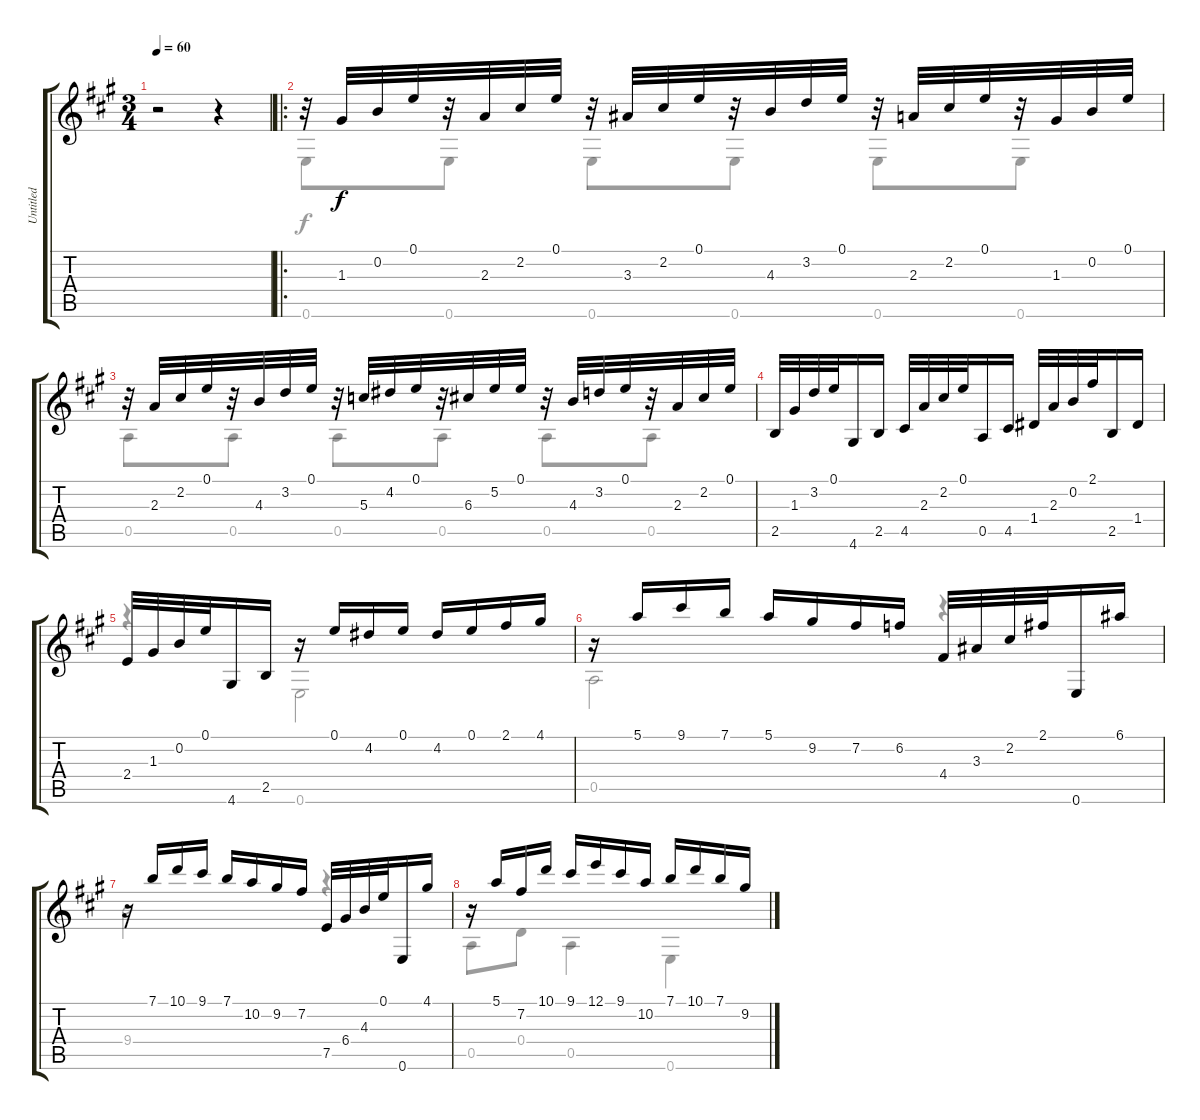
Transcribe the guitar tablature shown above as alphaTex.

\track ("Untitled" "Untitled") {instrument acousticguitarnylon}
\staff {score tabs}
\tuning (E4 B3 G3 D3 A2 E2) {hide}
\voice
\ts (3 4)
\tempo 60
\clef g2
\ks a
r.2{dy f} r.4 |
\ro
r.32 1.3.32 0.2.32 0.1.32 r.32 2.3.32 2.2.32 0.1.32 r.32 3.3.32 2.2.32 0.1.32 r.32 4.3.32 3.2.32 0.1.32 r.32 2.3.32 2.2.32 0.1.32 r.32 1.3.32 0.2.32 0.1.32 |
r.32 2.3.32 2.2.32 0.1.32 r.32 4.3.32 3.2.32 0.1.32 r.32 5.3.32 4.2.32 0.1.32 r.32 6.3.32 5.2.32 0.1.32 r.32 4.3.32 3.2.32 0.1.32 r.32 2.3.32 2.2.32 0.1.32 |
2.5.32 1.3.32 3.2.32 0.1.32 4.6.16 2.5.16 4.5.32 2.3.32 2.2.32 0.1.32 0.5.16 4.5.16 1.4.32 2.3.32 0.2.32 2.1.32 2.5.16 1.4.16 |
2.4.32 1.3.32 0.2.32 0.1.32 4.6.16 2.5.16 r.16 0.1.16 4.2.16 0.1.16 4.2.16 0.1.16 2.1.16 4.1.16 |
r.16 5.1.16 9.1.16 7.1.16 5.1.16 9.2.16 7.2.16 6.2.16 4.4.32 3.3.32 2.2.32 2.1.32 0.6.16 6.1.16 |
r.16 7.1.16 10.1.16 9.1.16 7.1.16 10.2.16 9.2.16 7.2.16 7.5.32 6.4.32 4.3.32 0.1.32 0.6.16 4.1.16 |
r.16 5.1.16 7.2.16 10.1.16 9.1.16 12.1.16 9.1.16 10.2.16 7.1.16 10.1.16 7.1.16 9.2.16
\voice
\clef g2
\ottava regular
\simile none
\ks a
|
0.6.8 0.6.8 0.6.8 0.6.8 0.6.8 0.6.8 |
0.5.8 0.5.8 0.5.8 0.5.8 0.5.8 0.5.8 |
|
r.4 0.6.2 |
0.5.2 r.4 |
9.4.2 r.4 |
0.5.8 0.4.8 0.5.4 0.6.4
